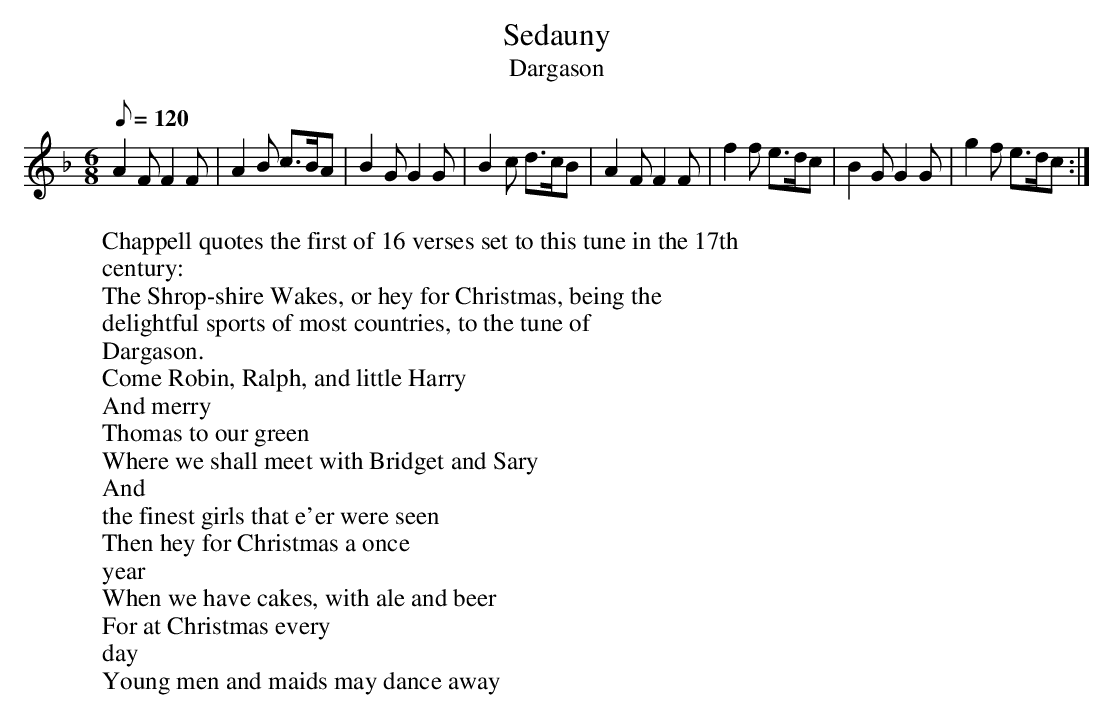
X:1
T:Sedauny
T:Dargason
L:1/8
M:6/8
Q:120
W:Chappell quotes the first of 16 verses set to this tune in the 17th
W:century:
W:The Shrop-shire Wakes, or hey for Christmas, being the
W:delightful sports of most countries, to the tune of
W:Dargason.
W:Come Robin, Ralph, and little Harry
W:And merry
W:Thomas to our green
W:Where we shall meet with Bridget and Sary
W:And
W:the finest girls that e'er were seen
W:Then hey for Christmas a once
W:year
W:When we have cakes, with ale and beer
W:For at Christmas every
W:day
W:Young men and maids may dance away
K:F
A2F F2F|A2B c>BA|B2G G2G|B2c d>cB|A2 F F2F|f2f e>dc|B2G G2G|g2f e>dc:|
